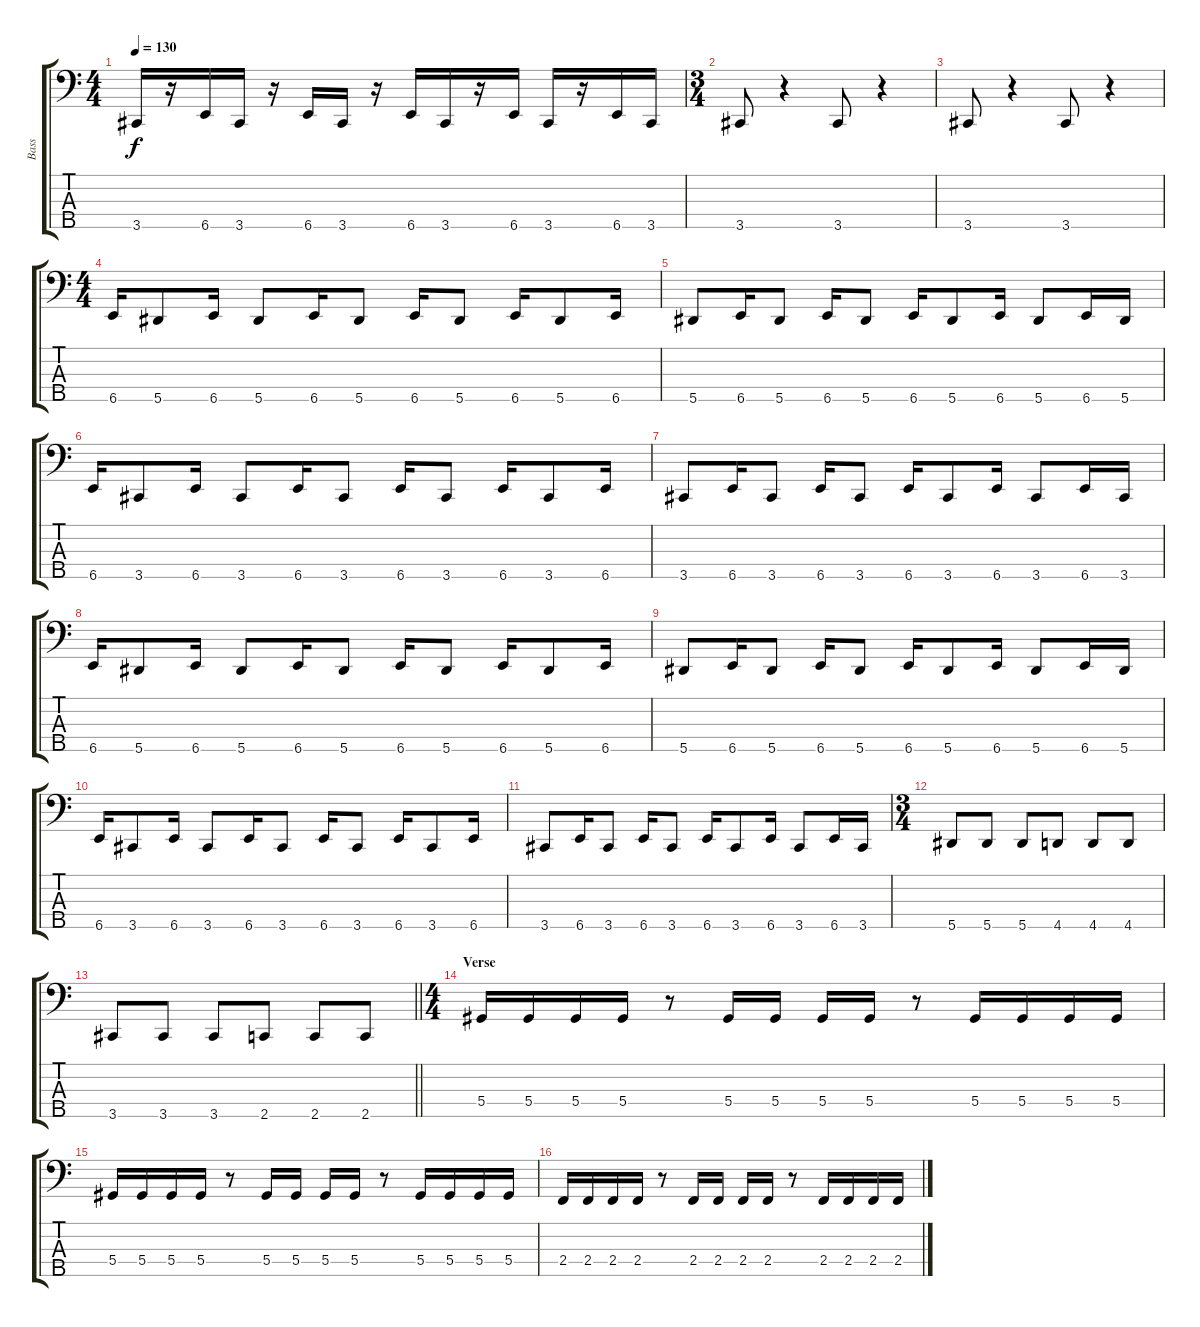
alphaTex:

\track ("Bass" "Bass") {instrument electricbassfinger}
\staff {score tabs}
\tuning (Gb2 Db2 Ab1 Eb1 Bb0) {hide}
\ts (4 4)
\tempo 130
\clef f4
\ks c
3.5.16{dy f} r.16 6.5.16 3.5.16 r.16 6.5.16 3.5.16 r.16 6.5.16 3.5.16 r.16 6.5.16 3.5.16 r.16 6.5.16 3.5.16 |
\ts (3 4)
3.5.8 r.4 3.5.8 r.4 |
3.5.8 r.4 3.5.8 r.4 |
\ts (4 4)
6.5.16 5.5.8 6.5.16 5.5.8 6.5.16 5.5.8 6.5.16 5.5.8 6.5.16 5.5.8 6.5.16 |
5.5.8 6.5.16 5.5.8 6.5.16 5.5.8 6.5.16 5.5.8 6.5.16 5.5.8 6.5.16 5.5.16 |
6.5.16 3.5.8 6.5.16 3.5.8 6.5.16 3.5.8 6.5.16 3.5.8 6.5.16 3.5.8 6.5.16 |
3.5.8 6.5.16 3.5.8 6.5.16 3.5.8 6.5.16 3.5.8 6.5.16 3.5.8 6.5.16 3.5.16 |
6.5.16 5.5.8 6.5.16 5.5.8 6.5.16 5.5.8 6.5.16 5.5.8 6.5.16 5.5.8 6.5.16 |
5.5.8 6.5.16 5.5.8 6.5.16 5.5.8 6.5.16 5.5.8 6.5.16 5.5.8 6.5.16 5.5.16 |
6.5.16 3.5.8 6.5.16 3.5.8 6.5.16 3.5.8 6.5.16 3.5.8 6.5.16 3.5.8 6.5.16 |
3.5.8 6.5.16 3.5.8 6.5.16 3.5.8 6.5.16 3.5.8 6.5.16 3.5.8 6.5.16 3.5.16 |
\ts (3 4)
5.5.8 5.5.8 5.5.8 4.5.8 4.5.8 4.5.8 |
\barLineRight lightlight
3.5.8 3.5.8 3.5.8 2.5.8 2.5.8 2.5.8 |
\ts (4 4)
\section ("" "Verse")
5.4.16 5.4.16 5.4.16 5.4.16 r.8 5.4.16 5.4.16 5.4.16 5.4.16 r.8 5.4.16 5.4.16 5.4.16 5.4.16 |
5.4.16 5.4.16 5.4.16 5.4.16 r.8 5.4.16 5.4.16 5.4.16 5.4.16 r.8 5.4.16 5.4.16 5.4.16 5.4.16 |
2.4.16 2.4.16 2.4.16 2.4.16 r.8 2.4.16 2.4.16 2.4.16 2.4.16 r.8 2.4.16 2.4.16 2.4.16 2.4.16
